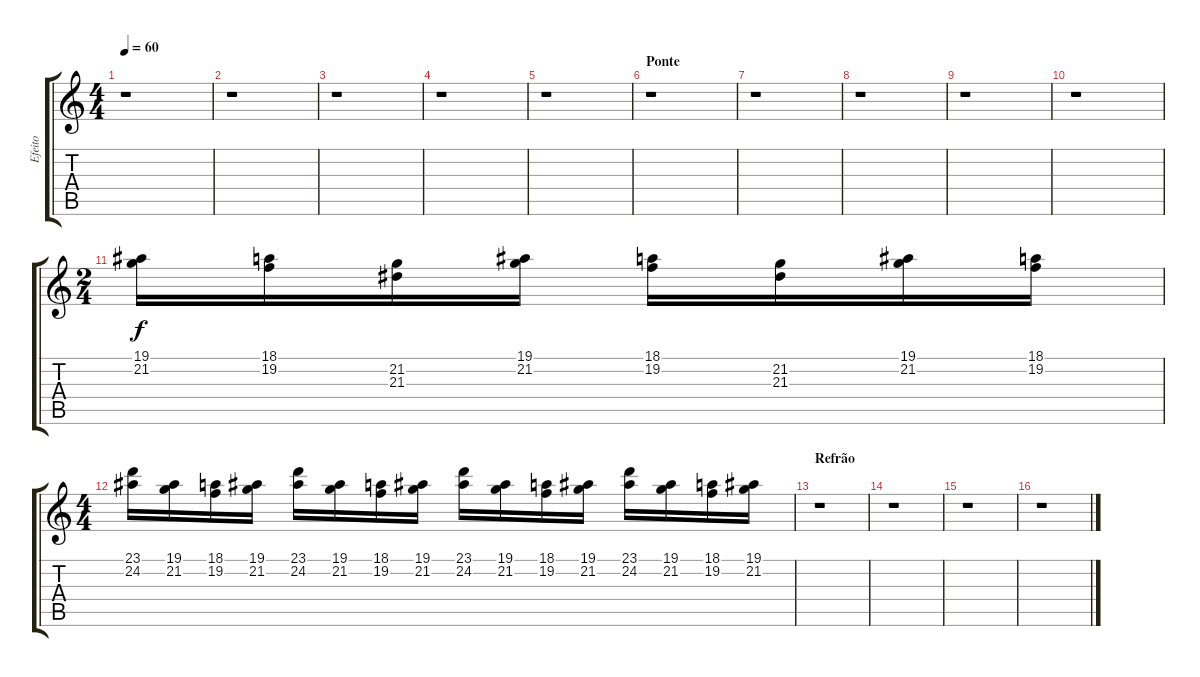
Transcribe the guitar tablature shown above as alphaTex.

\track ("Efeito" "Efeito") {instrument pad1newage}
\staff {score tabs}
\tuning (Eb4 Bb3 Gb3 Db3 Ab2 Eb2) {hide}
\ts (4 4)
\tempo 60
\clef g2
\ks c
r.1{dy f} |
r.1 |
r.1 |
r.1 |
r.1 |
\section ("" "Ponte ")
r.1 |
r.1 |
r.1 |
r.1 |
r.1 |
\ts (2 4)
(19.1 21.2).16 (18.1 19.2).16 (21.2 21.3).16 (19.1 21.2).16 (18.1 19.2).16 (21.2 21.3).16 (19.1 21.2).16 (18.1 19.2).16 |
\ts (4 4)
(23.1 24.2).16 (19.1 21.2).16 (18.1 19.2).16 (19.1 21.2).16 (23.1 24.2).16 (19.1 21.2).16 (18.1 19.2).16 (19.1 21.2).16 (23.1 24.2).16 (19.1 21.2).16 (18.1 19.2).16 (19.1 21.2).16 (23.1 24.2).16 (19.1 21.2).16 (18.1 19.2).16 (19.1 21.2).16 |
\section ("" "Refrão")
r.1 |
r.1 |
r.1 |
r.1
